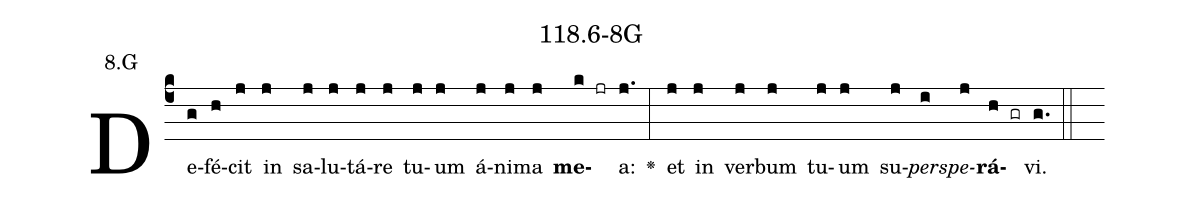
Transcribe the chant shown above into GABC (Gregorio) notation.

name: 118.6-8G;
annotation: 8.G;
%%
(c4)De(g)fé(h)cit(j) in(j) sa(j)lu(j)tá(j)re(j) tu(j)um(j) á(j)ni(j)ma(j) <b>me</b>(k jr)a:(j.) <v>\greheightstar</v>(:) et(j) in(j) ver(j)bum(j) tu(j)um(j) su(j)<i>per</i>(i)<i>spe</i>(j)<b>rá</b>(h gr)vi.(g.) (::)


%E(j) u(j) o(i) u(j) a(h) e.(g.) (::)
